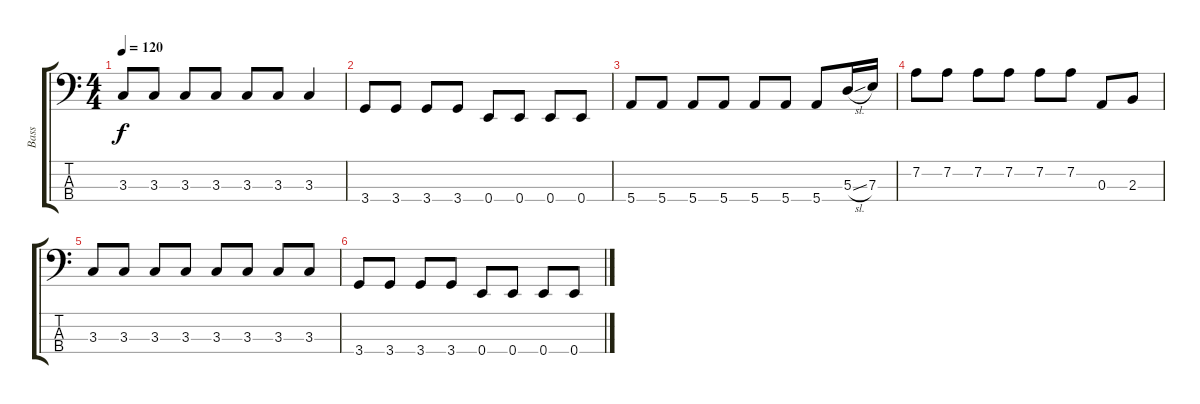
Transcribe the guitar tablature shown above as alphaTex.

\track ("Bass" "Bass") {instrument electricbasspick}
\staff {score tabs}
\tuning (G2 D2 A1 E1) {hide}
\ts (4 4)
\tempo 120
\clef f4
\ks c
3.3.8{dy f volume 7} 3.3.8 3.3.8 3.3.8 3.3.8 3.3.8 3.3.4 |
3.4.8{volume 6} 3.4.8 3.4.8 3.4.8 0.4.8 0.4.8 0.4.8 0.4.8 |
5.4.8{volume 5} 5.4.8 5.4.8 5.4.8 5.4.8 5.4.8 5.4.8 5.3{sl}.16 7.3.16 |
7.2.8{volume 4} 7.2.8 7.2.8 7.2.8 7.2.8 7.2.8 0.3.8 2.3.8 |
3.3.8{volume 3} 3.3.8 3.3.8 3.3.8 3.3.8 3.3.8 3.3.8 3.3.8 |
3.4.8{volume 1} 3.4.8 3.4.8 3.4.8 0.4.8 0.4.8 0.4.8 0.4.8
